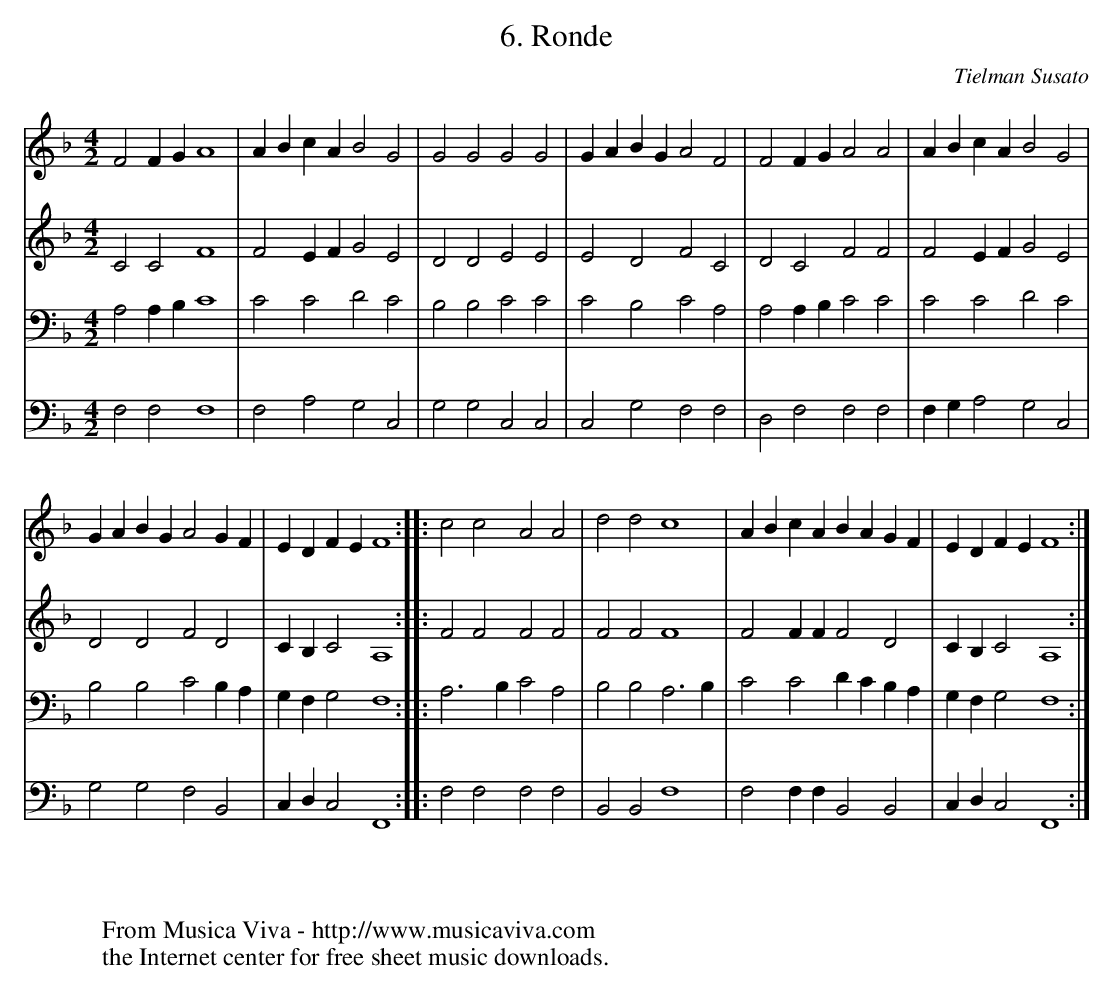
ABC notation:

X:1
T:6. Ronde
C:Tielman Susato
M:4/2
L:1/2
K:F
V:1
FF/G/A2|A/B/c/A/BG|GGGG|G/A/B/G/AF|FF/G/AA|A/B/c/A/BG|
V:2
CCF2|FE/F/GE|DDEE|EDFC|DCFF|FE/F/GE|
V:3
A,A,/B,/C2|CCDC|B,B,CC|CB,CA,|A,A,/B,/CC|CCDC|
V:4
F,F,F,2|F,A,G,C,|G,G,C,C,|C,G,F,F,|D,F,F,F,|F,/G,/A,G,C,|
V:1
G/A/B/G/AG/F/|E/D/F/E/F2::ccAA|ddc2|A/B/c/A/ B/A/G/F/|E/D/F/E/F2:|
V:2
DDFD|C/B,/CA,2::FFFF|FFF2|FF/F/FD|C/B,/CA,2:|
V:3
B,B,CB,/A,/|G,/F,/G,F,2::A,>B,CA,|B,B,A,>B,|CCD/C/B,/A,/|G,/F,/G,F,2:|
V:4
G,G,F,B,,|C,/D,/C,F,,2::F,F,F,F,|B,,B,,F,2|F,F,/F,/B,,B,,|C,/D,/C,F,,2:|
W:
W:
W:  From Musica Viva - http://www.musicaviva.com
W:  the Internet center for free sheet music downloads.
